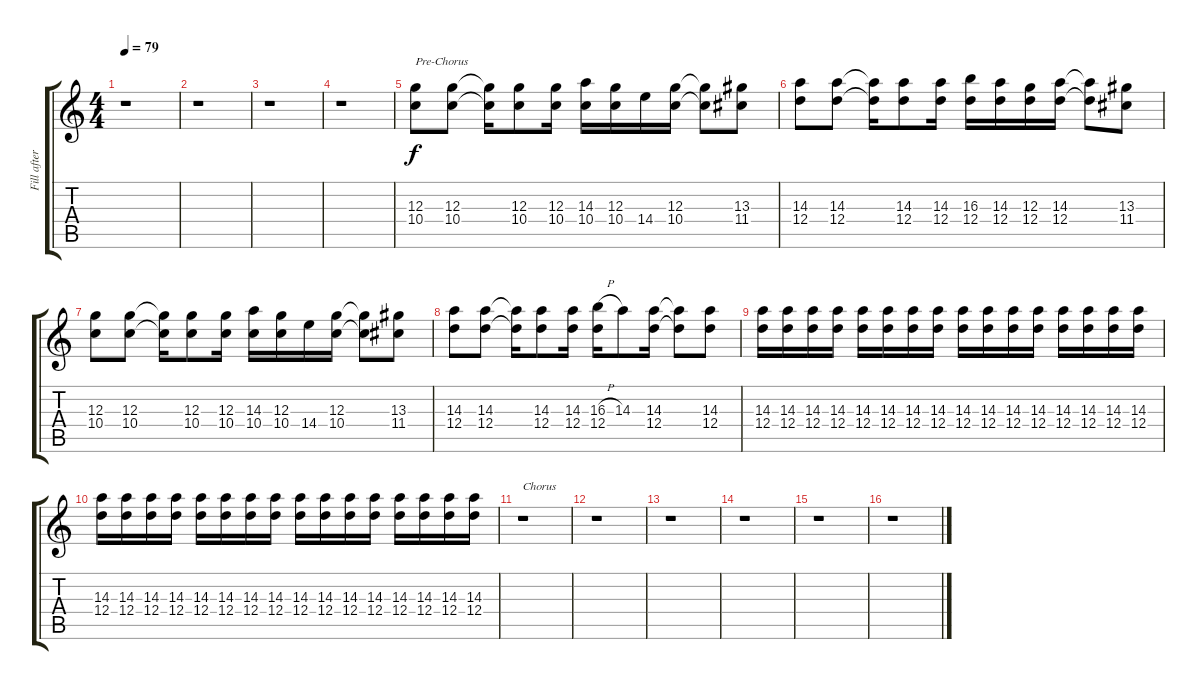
\track ("Fill after Guitar Solo" "Fill after") {instrument distortionguitar}
\staff {score tabs}
\tuning (E4 B3 G3 D3 A2 E2) {hide}
\ts (4 4)
\tempo 79
\clef g2
\ks c
r.1{dy f} |
r.1 |
r.1 |
r.1 |
(12.3 10.4).8{txt "Pre-Chorus"} (12.3 10.4).8 (12.3{t} 10.4{t}).16 (12.3 10.4).8 (12.3 10.4).16 (14.3 10.4).16 (12.3 10.4).16 14.4.16 (12.3 10.4).16 (12.3{t} 10.4{t}).8 (13.3 11.4).8 |
(14.3 12.4).8 (14.3 12.4).8 (14.3{t} 12.4{t}).16 (14.3 12.4).8 (14.3 12.4).16 (16.3 12.4).16 (14.3 12.4).16 (12.3 12.4).16 (14.3 12.4).16 (14.3{t} 12.4{t}).8 (13.3 11.4).8 |
(12.3 10.4).8 (12.3 10.4).8 (12.3{t} 10.4{t}).16 (12.3 10.4).8 (12.3 10.4).16 (14.3 10.4).16 (12.3 10.4).16 14.4.16 (12.3 10.4).16 (12.3{t} 10.4{t}).8 (13.3 11.4).8 |
(14.3 12.4).8 (14.3 12.4).8 (14.3{t} 12.4{t}).16 (14.3 12.4).8 (14.3 12.4).16 (16.3{h} 12.4).16 14.3.8 (14.3 12.4).16 (14.3{t} 12.4{t}).8 (14.3 12.4).8 |
(14.3 12.4).16 (14.3 12.4).16 (14.3 12.4).16 (14.3 12.4).16 (14.3 12.4).16 (14.3 12.4).16 (14.3 12.4).16 (14.3 12.4).16 (14.3 12.4).16 (14.3 12.4).16 (14.3 12.4).16 (14.3 12.4).16 (14.3 12.4).16 (14.3 12.4).16 (14.3 12.4).16 (14.3 12.4).16 |
(14.3 12.4).16 (14.3 12.4).16 (14.3 12.4).16 (14.3 12.4).16 (14.3 12.4).16 (14.3 12.4).16 (14.3 12.4).16 (14.3 12.4).16 (14.3 12.4).16 (14.3 12.4).16 (14.3 12.4).16 (14.3 12.4).16 (14.3 12.4).16 (14.3 12.4).16 (14.3 12.4).16 (14.3 12.4).16 |
r.1{txt "Chorus"} |
r.1 |
r.1 |
r.1 |
r.1 |
r.1
